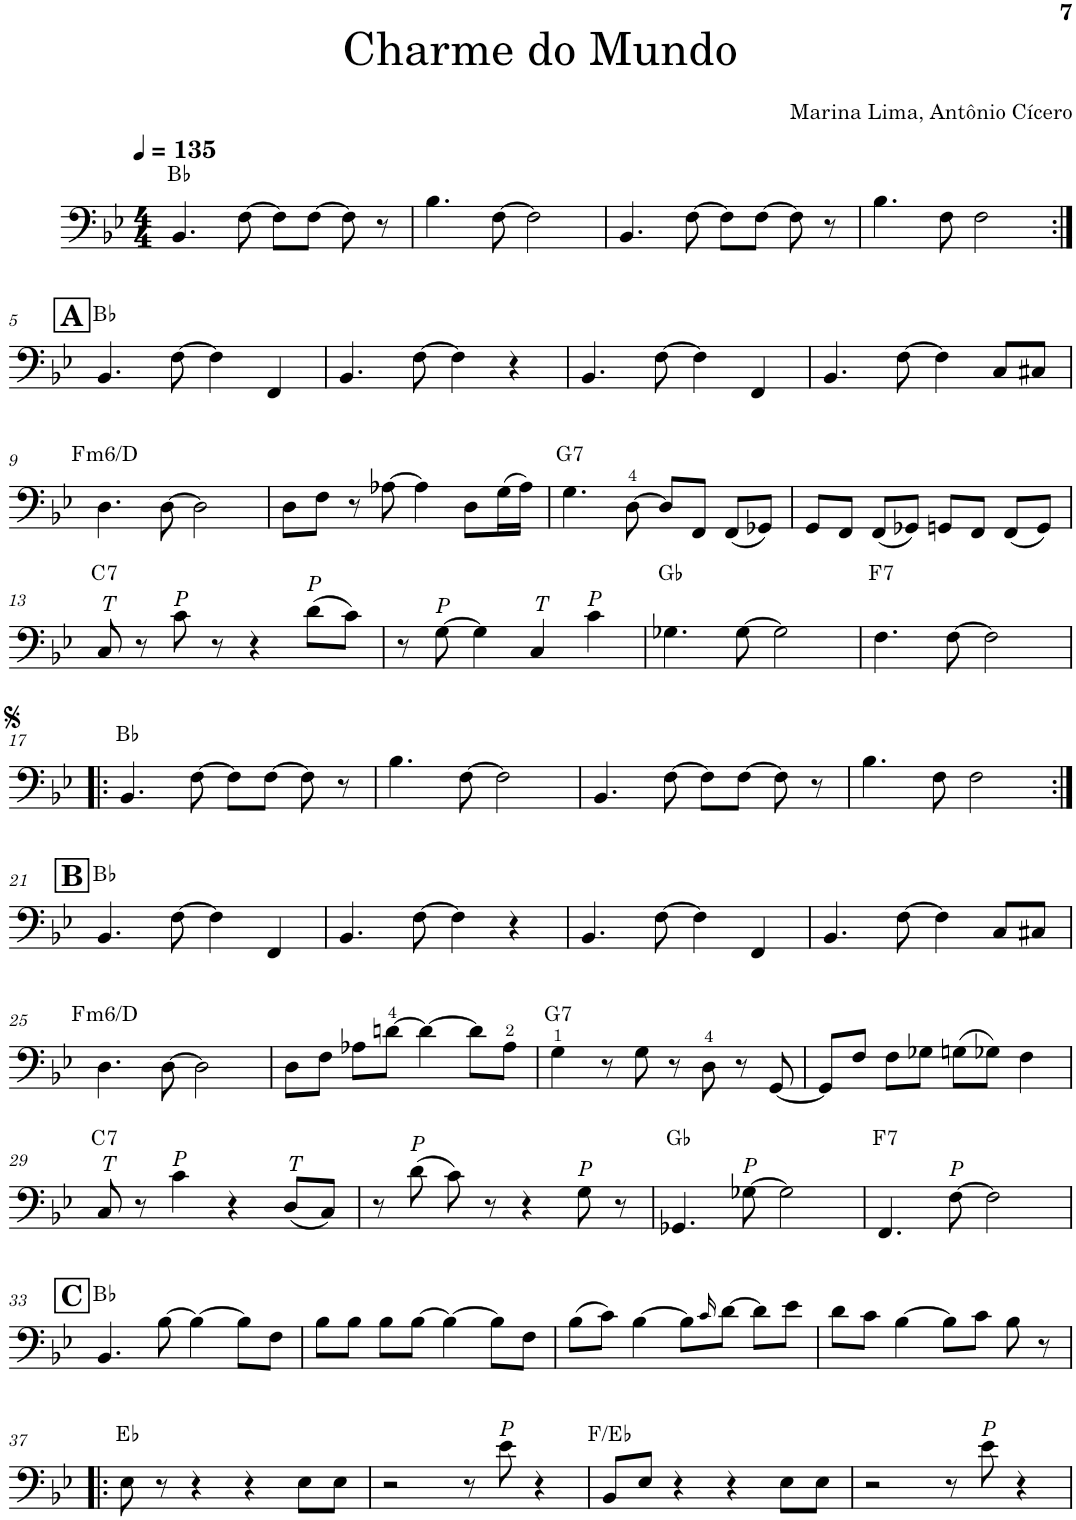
**kern	**harte
*part1	*part1
*staff1	*
*I"5-str. Electric Bass	*
*I'El. B.	*
!!LO:PB:g=z
*clefF4	*
*Trd7c12	*
*k[b-e-]	*
*M4/4	*
*MM135	*
=1	=1
4.BB-/	Bb:maj
[8F\	.
8F\L]	.
[8F\J	.
8F\]	.
8r	.
=2	=2
4.B-\	.
[8F\	.
2F\]	.
=3	=3
4.BB-/	.
[8F\	.
8F\L]	.
[8F\J	.
8F\]	.
8r	.
=4	=4
4.B-\	.
8F\	.
2F\	.
!!LO:LB:g=z
!!LO:REH:place=s1:a:B:cj:fs=14:t=A
=5:|!	=5:|!
4.BB-/	Bb:maj
[8F\	.
4F\]	.
4FF/	.
=6	=6
4.BB-/	.
[8F\	.
4F\]	.
4r	.
=7	=7
4.BB-/	.
[8F\	.
4F\]	.
4FF/	.
=8	=8
4.BB-/	.
[8F\	.
4F\]	.
8C/L	.
8C#X/J	.
!!LO:LB:g=z
=9	=9
!	!LO:H:kt=m6
4.D\	F:min6/6
[8D\	.
2D\]	.
=10	=10
8D\L	.
8F\J	.
8r	.
[8A-X\	.
4A-\]	.
8D\L	.
(16G\L	.
16A-\JJ)	.
=11	=11
!	!LO:H:kt=7
4.G\	G:7
[8D\	.
8D/L]	.
8FF/J	.
(8FF/L	.
8GG-X/J)	.
=12	=12
8GG/L	.
8FF/J	.
(8FF/L	.
8GG-X/J)	.
8GGn/L	.
8FF/J	.
(8FF/L	.
8GG/J)	.
!!LO:LB:g=z
=13	=13
!LO:TX:a:i:t=T	!LO:H:kt=7
8C/	C:7
8r	.
!LO:TX:a:i:t=P	!
8c\	.
8r	.
4r	.
!LO:TX:a:i:t=P	!
(8d\L	.
8c\J)	.
=14	=14
8r	.
!LO:TX:a:i:t=P	!
[8G\	.
4G\]	.
!LO:TX:a:i:t=T	!
4C/	.
!LO:TX:a:i:t=P	!
4c\	.
=15	=15
4.G-X\	Gb:maj
[8G-\	.
2G-\]	.
=16	=16
!	!LO:H:kt=7
4.F\	F:7
[8F\	.
2F\]	.
!!LO:LB:g=z
=17!|:	=17!|:
4.BB-/	Bb:maj
[8F\	.
8F\L]	.
[8F\J	.
8F\]	.
8r	.
=18	=18
4.B-\	.
[8F\	.
2F\]	.
=19	=19
4.BB-/	.
[8F\	.
8F\L]	.
[8F\J	.
8F\]	.
8r	.
=20	=20
4.B-\	.
8F\	.
2F\	.
!!LO:LB:g=z
!!LO:REH:place=s1:a:B:cj:fs=14:t=B
=21:|!	=21:|!
4.BB-/	Bb:maj
[8F\	.
4F\]	.
4FF/	.
=22	=22
4.BB-/	.
[8F\	.
4F\]	.
4r	.
=23	=23
4.BB-/	.
[8F\	.
4F\]	.
4FF/	.
=24	=24
4.BB-/	.
[8F\	.
4F\]	.
8C/L	.
8C#X/J	.
!!LO:LB:g=z
=25	=25
!	!LO:H:kt=m6
4.D\	F:min6/6
[8D\	.
2D\]	.
=26	=26
8D\L	.
8F\J	.
8A-X\L	.
[8dn\J	.
4d\_	.
8d\L]	.
8A-\J	.
=27	=27
!	!LO:H:kt=7
4G\	G:7
8r	.
8G\	.
8r	.
8D\	.
8r	.
[8GG/	.
=28	=28
8GG/L]	.
8F/J	.
8F\L	.
8G-X\J	.
(8Gn\L	.
8G-X\J)	.
4F\	.
!!LO:LB:g=z
=29	=29
!LO:TX:a:i:t=T	!LO:H:kt=7
8C/	C:7
8r	.
!LO:TX:a:i:t=P	!
4c\	.
4r	.
!LO:TX:a:i:t=T	!
(8D/L	.
8C/J)	.
=30	=30
8r	.
!LO:TX:a:i:t=P	!
(8d\	.
8c\)	.
8r	.
4r	.
!LO:TX:a:i:t=P	!
8G\	.
8r	.
=31	=31
4.GG-X/	Gb:maj
!LO:TX:a:i:t=P	!
[8G-X\	.
2G-\]	.
=32	=32
!	!LO:H:kt=7
4.FF/	F:7
!LO:TX:a:i:t=P	!
[8F\	.
2F\]	.
!!LO:LB:g=z
!!LO:REH:place=s1:a:B:cj:fs=14:t=C
=33	=33
4.BB-/	Bb:maj
[8B-\	.
4B-\_	.
8B-\L]	.
8F\J	.
=34	=34
8B-\L	.
8B-\J	.
8B-\L	.
[8B-\J	.
4B-\_	.
8B-\L]	.
8F\J	.
=35	=35
(8B-\L	.
8c\J)	.
[4B-\	.
8B-\L]	.
16qc/	.
[8d\J	.
8d\L]	.
8e-\J	.
=36	=36
8d\L	.
8c\J	.
[4B-\	.
8B-\L]	.
8c\J	.
8B-\	.
8r	.
!!LO:LB:g=z
=37!|:	=37!|:
8E-\	Eb:maj
8r	.
4r	.
4r	.
8E-\L	.
8E-\J	.
=38	=38
2r	.
8r	.
!LO:TX:a:i:t=P	!
8e-\	.
4r	.
=39	=39
8BB-/L	F:maj/b7
8E-/J	.
4r	.
4r	.
8E-\L	.
8E-\J	.
=40	=40
2r	.
8r	.
!LO:TX:a:i:t=P	!
8e-\	.
4r	.
=	=
*-	*-
